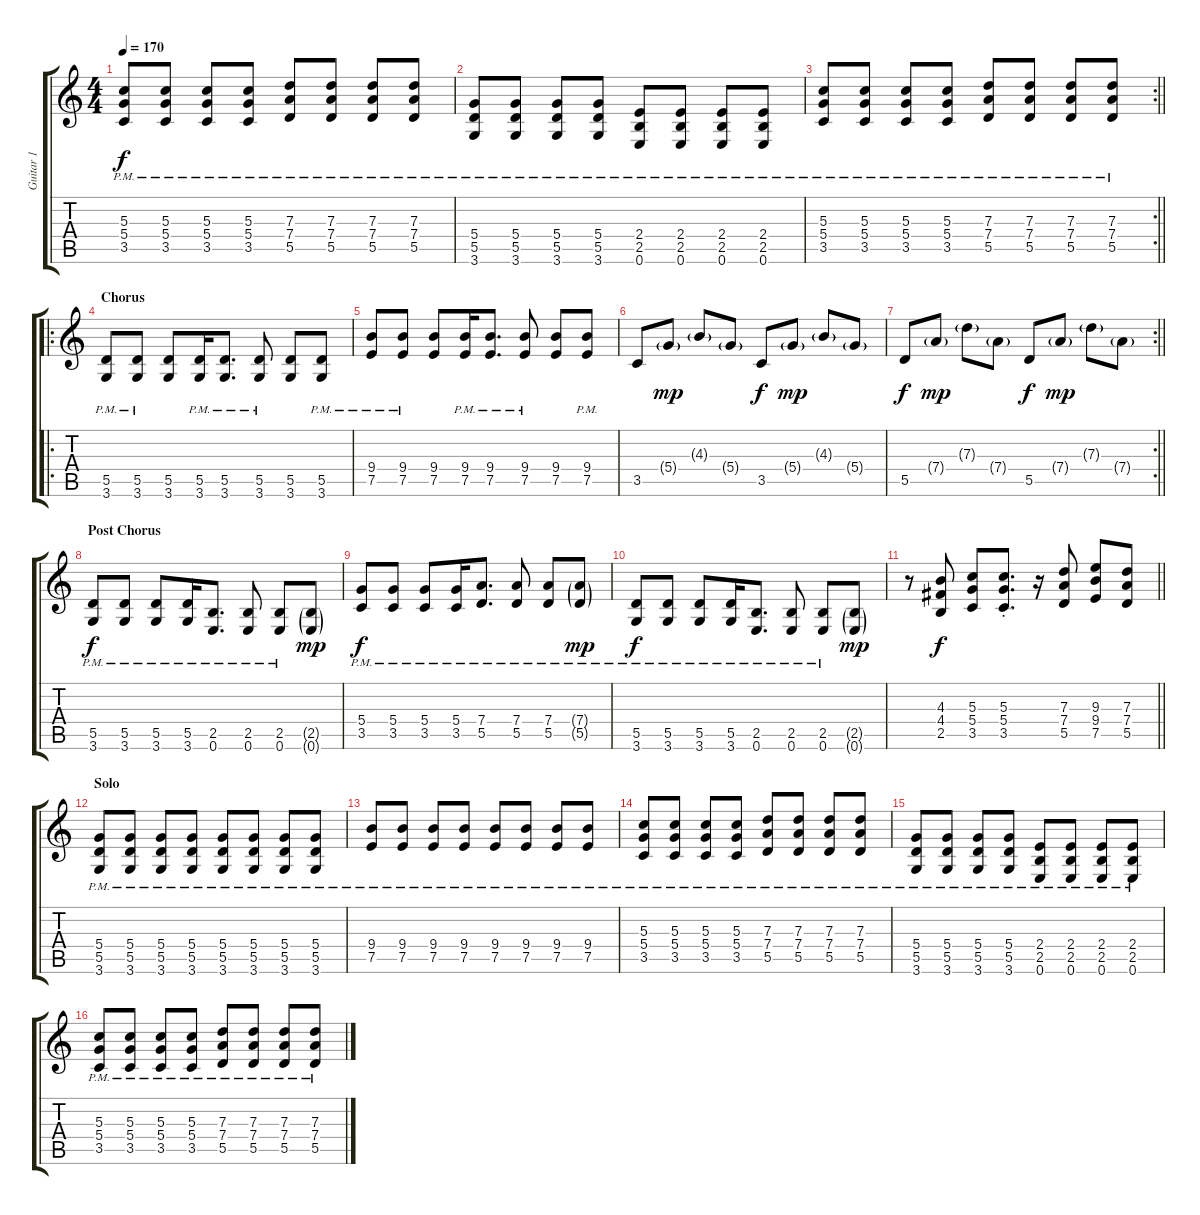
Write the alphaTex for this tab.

\track ("Guitar 1" "Guitar 1") {instrument distortionguitar}
\staff {score tabs}
\tuning (E4 B3 G3 D3 A2 E2) {hide}
\ts (4 4)
\tempo 170
\clef g2
\ks c
(5.3{pm} 5.4{pm} 3.5{pm}).8{dy f} (5.3{pm} 5.4{pm} 3.5{pm}).8 (5.3{pm} 5.4{pm} 3.5{pm}).8 (5.3{pm} 5.4{pm} 3.5{pm}).8 (7.3{pm} 7.4{pm} 5.5{pm}).8 (7.3{pm} 7.4{pm} 5.5{pm}).8 (7.3{pm} 7.4{pm} 5.5{pm}).8 (7.3{pm} 7.4{pm} 5.5{pm}).8 |
(5.4{pm} 5.5{pm} 3.6{pm}).8 (5.4{pm} 5.5{pm} 3.6{pm}).8 (5.4{pm} 5.5{pm} 3.6{pm}).8 (5.4{pm} 5.5{pm} 3.6{pm}).8 (2.4{pm} 2.5{pm} 0.6{pm}).8 (2.4{pm} 2.5{pm} 0.6{pm}).8 (2.4{pm} 2.5{pm} 0.6{pm}).8 (2.4{pm} 2.5{pm} 0.6{pm}).8 |
\rc 2
\barLineRight lightlight
(5.3{pm} 5.4{pm} 3.5{pm}).8 (5.3{pm} 5.4{pm} 3.5{pm}).8 (5.3{pm} 5.4{pm} 3.5{pm}).8 (5.3{pm} 5.4{pm} 3.5{pm}).8 (7.3{pm} 7.4{pm} 5.5{pm}).8 (7.3{pm} 7.4{pm} 5.5{pm}).8 (7.3{pm} 7.4{pm} 5.5{pm}).8 (7.3{pm} 7.4{pm} 5.5{pm}).8 |
\ro
\section ("" "Chorus")
(5.5{pm} 3.6{pm}).8 (5.5{pm} 3.6{pm}).8 (5.5 3.6).8 (5.5{pm} 3.6{pm}).16 (5.5{pm} 3.6{pm}).8{d} (5.5{pm} 3.6{pm}).8 (5.5 3.6).8 (5.5{pm} 3.6{pm}).8 |
(9.4{pm} 7.5{pm}).8 (9.4{pm} 7.5{pm}).8 (9.4 7.5).8 (9.4{pm} 7.5{pm}).16 (9.4{pm} 7.5{pm}).8{d} (9.4{pm} 7.5{pm}).8 (9.4 7.5).8 (9.4{pm} 7.5{pm}).8 |
3.5.8 5.4{g}.8{dy mp} 4.3{g}.8 5.4{g}.8 3.5.8{dy f} 5.4{g}.8{dy mp} 4.3{g}.8 5.4{g}.8 |
\rc 2
\barLineRight lightlight
5.5.8{dy f} 7.4{g}.8{dy mp} 7.3{g}.8 7.4{g}.8 5.5.8{dy f} 7.4{g}.8{dy mp} 7.3{g}.8 7.4{g}.8 |
\section ("" "Post Chorus ")
(5.5{pm} 3.6{pm}).8{dy f} (5.5{pm} 3.6{pm}).8 (5.5{pm} 3.6{pm}).8 (5.5{pm} 3.6{pm}).16 (2.5{pm} 0.6{pm}).8{d} (2.5{pm} 0.6{pm}).8 (2.5{pm} 0.6{pm}).8 (2.5{g} 0.6{g}).8{dy mp} |
(5.4{pm} 3.5{pm}).8{dy f} (5.4{pm} 3.5{pm}).8 (5.4{pm} 3.5{pm}).8 (5.4{pm} 3.5{pm}).16 (7.4{pm} 5.5{pm}).8{d} (7.4{pm} 5.5{pm}).8 (7.4{pm} 5.5{pm}).8 (7.4{g pm} 5.5{g pm}).8{dy mp} |
(5.5{pm} 3.6{pm}).8{dy f} (5.5{pm} 3.6{pm}).8 (5.5{pm} 3.6{pm}).8 (5.5{pm} 3.6{pm}).16 (2.5{pm} 0.6{pm}).8{d} (2.5{pm} 0.6{pm}).8 (2.5{pm} 0.6{pm}).8 (2.5{g} 0.6{g}).8{dy mp} |
\barLineRight lightlight
r.8 (4.3 4.4 2.5).8{dy f} (5.3 5.4 3.5).8 (5.3{st} 5.4{st} 3.5{st}).8{d} r.16 (7.3 7.4 5.5).8 (9.3 9.4 7.5).8 (7.3 7.4 5.5).8 |
\section ("" "Solo")
(5.4{pm} 5.5{pm} 3.6{pm}).8 (5.4{pm} 5.5{pm} 3.6{pm}).8 (5.4{pm} 5.5{pm} 3.6{pm}).8 (5.4{pm} 5.5{pm} 3.6{pm}).8 (5.4{pm} 5.5{pm} 3.6{pm}).8 (5.4{pm} 5.5{pm} 3.6{pm}).8 (5.4{pm} 5.5{pm} 3.6{pm}).8 (5.4{pm} 5.5{pm} 3.6{pm}).8 |
(9.4{pm} 7.5{pm}).8 (9.4{pm} 7.5{pm}).8 (9.4{pm} 7.5{pm}).8 (9.4{pm} 7.5{pm}).8 (9.4{pm} 7.5{pm}).8 (9.4{pm} 7.5{pm}).8 (9.4{pm} 7.5{pm}).8 (9.4{pm} 7.5{pm}).8 |
(5.3{pm} 5.4{pm} 3.5{pm}).8 (5.3{pm} 5.4{pm} 3.5{pm}).8 (5.3{pm} 5.4{pm} 3.5{pm}).8 (5.3{pm} 5.4{pm} 3.5{pm}).8 (7.3{pm} 7.4{pm} 5.5{pm}).8 (7.3{pm} 7.4{pm} 5.5{pm}).8 (7.3{pm} 7.4{pm} 5.5{pm}).8 (7.3{pm} 7.4{pm} 5.5{pm}).8 |
(5.4{pm} 5.5{pm} 3.6{pm}).8 (5.4{pm} 5.5{pm} 3.6{pm}).8 (5.4{pm} 5.5{pm} 3.6{pm}).8 (5.4{pm} 5.5{pm} 3.6{pm}).8 (2.4{pm} 2.5{pm} 0.6{pm}).8 (2.4{pm} 2.5{pm} 0.6{pm}).8 (2.4{pm} 2.5{pm} 0.6{pm}).8 (2.4{pm} 2.5{pm} 0.6{pm}).8 |
(5.3{pm} 5.4{pm} 3.5{pm}).8 (5.3{pm} 5.4{pm} 3.5{pm}).8 (5.3{pm} 5.4{pm} 3.5{pm}).8 (5.3{pm} 5.4{pm} 3.5{pm}).8 (7.3{pm} 7.4{pm} 5.5{pm}).8 (7.3{pm} 7.4{pm} 5.5{pm}).8 (7.3{pm} 7.4{pm} 5.5{pm}).8 (7.3{pm} 7.4{pm} 5.5{pm}).8
